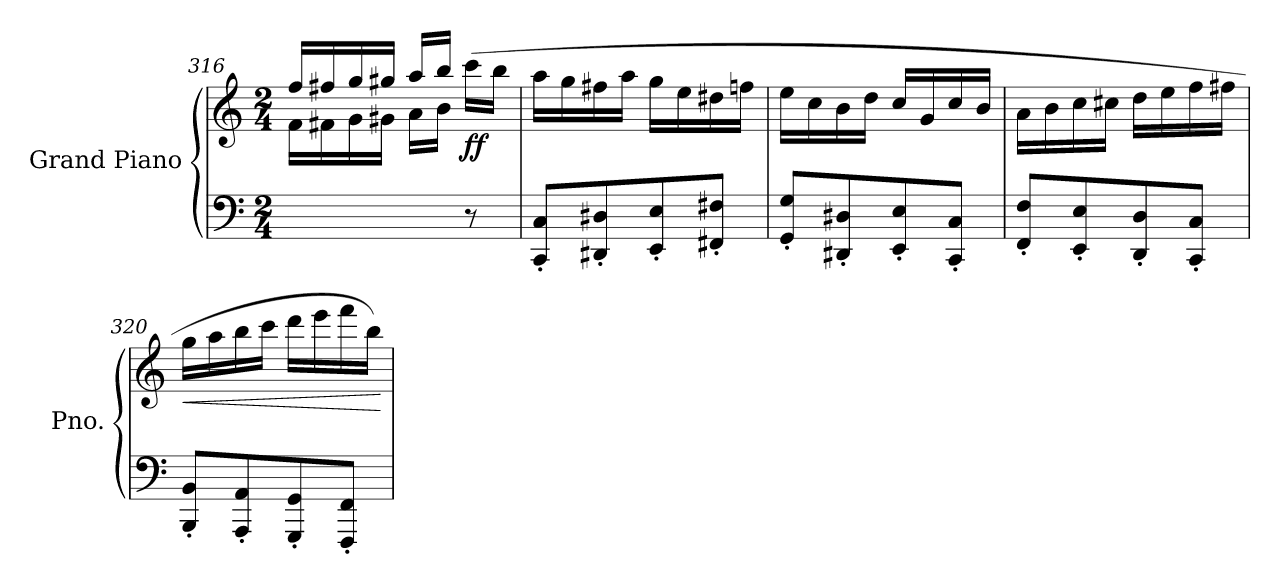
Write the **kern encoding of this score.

**kern	**kern	**dynam
*part1	*part1	*part1
*staff2	*staff1	*staff1/2
*I"Grand Piano	*	*
*I'Pno.	*	*
*clefF4	*clefG2	*
*k[]	*k[]	*
*M2/4	*M2/4	*
=316	=316	=316
*	*^	*
4.ryy	16ff/LL	16f\LL	.
.	16ff#X/	16f#X\	.
.	16gg/	16g\	.
.	16gg#X/JJ	16g#X\JJ	.
.	16aa/LL	16a\LL	.
.	16bb/JJ	16b\JJ	.
!	!	!	!LO:DY:b
8r	(16ccc\LL	8ryy	ff
.	16bb\JJ	.	.
*	*v	*v	*
!!LO:LB:g=z
=317	=317	=317
8CC/' 8C/'L	16aa\LL	.
.	16gg\	.
8DD#X/' 8D#X/'	16ff#X\	.
.	16aa\JJ	.
8EE/' 8E/'	16gg\LL	.
.	16ee\	.
8FF#X/' 8F#X/'J	16dd#X\	.
.	16ffn\JJ	.
=318	=318	=318
8GG/' 8G/'L	16ee\LL	.
.	16cc\	.
8DD#X/' 8D#X/'	16b\	.
.	16dd\JJ	.
8EE/' 8E/'	16cc/LL	.
.	16g/	.
8CC/' 8C/'J	16cc/	.
.	16b/JJ	.
=319	=319	=319
8FF/' 8F/'L	16a\LL	.
.	16b\	.
8EE/' 8E/'	16cc\	.
.	16cc#X\JJ	.
8DD/' 8D/'	16dd\LL	.
.	16ee\	.
8CC/' 8C/'J	16ff\	.
.	16ff#X\JJ	.
=320	=320	=320
!	!	!LO:HP:b
8BBB/' 8BB/'L	16gg\LL	<
.	16aa\	.
8AAA/' 8AA/'	16bb\	.
.	16ccc\JJ	.
8GGG/' 8GG/'	16ddd\LL	.
.	16eee\	.
8FFF/' 8FF/'J	16fff\	.
.	16bb\JJ)	.
.	.	[
=	=	=
*-	*-	*-
